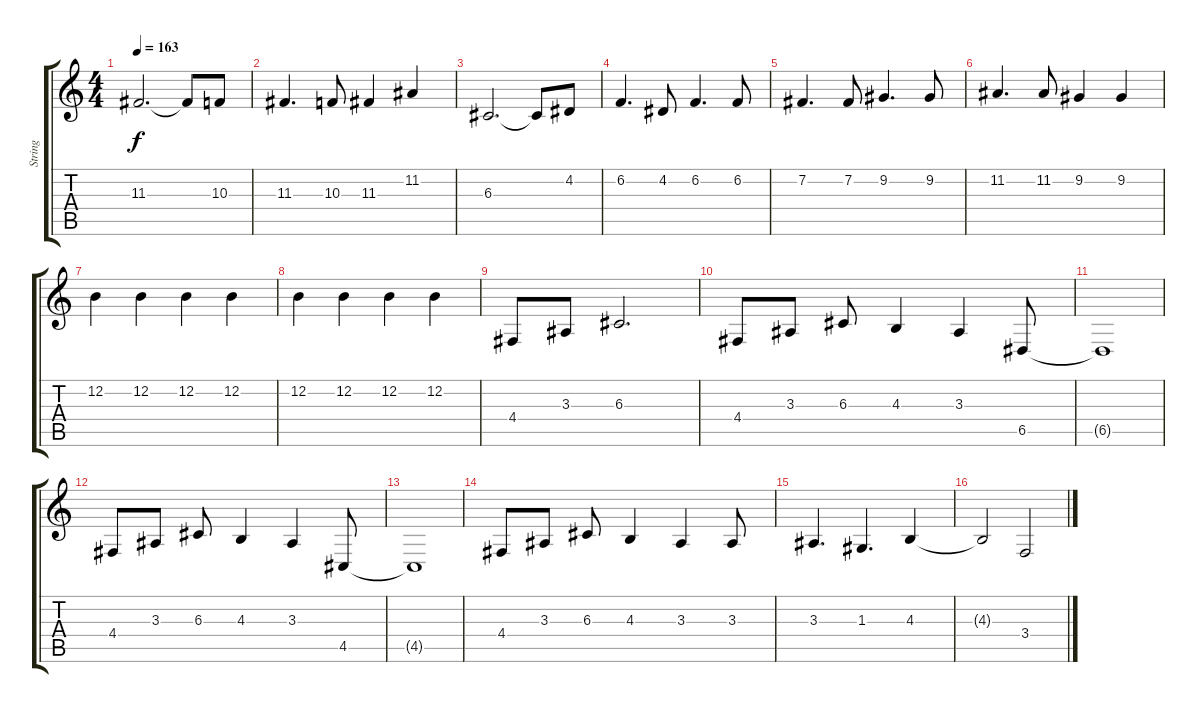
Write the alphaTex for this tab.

\track ("String" "String") {instrument stringensemble1}
\staff {score tabs}
\tuning (E4 B3 G3 D3 A2 E2) {hide}
\ts (4 4)
\tempo 163
\clef g2
\ks c
11.3.2{d dy f} 11.3{t}.8 10.3.8 |
11.3.4{d} 10.3.8 11.3.4 11.2.4 |
6.3.2{d} 6.3{t}.8 4.2.8 |
6.2.4{d} 4.2.8 6.2.4{d} 6.2.8 |
7.2.4{d} 7.2.8 9.2.4{d} 9.2.8 |
11.2.4{d} 11.2.8 9.2.4 9.2.4 |
12.2.4 12.2.4 12.2.4 12.2.4 |
12.2.4 12.2.4 12.2.4 12.2.4 |
4.4.8 3.3.8 6.3.2{d} |
4.4.8 3.3.8 6.3.8 4.3.4 3.3.4 6.5.8 |
6.5{t}.1 |
4.4.8 3.3.8 6.3.8 4.3.4 3.3.4 4.5.8 |
4.5{t}.1 |
4.4.8 3.3.8 6.3.8 4.3.4 3.3.4 3.3.8 |
3.3.4{d} 1.3.4{d} 4.3.4 |
4.3{t}.2 3.4.2
